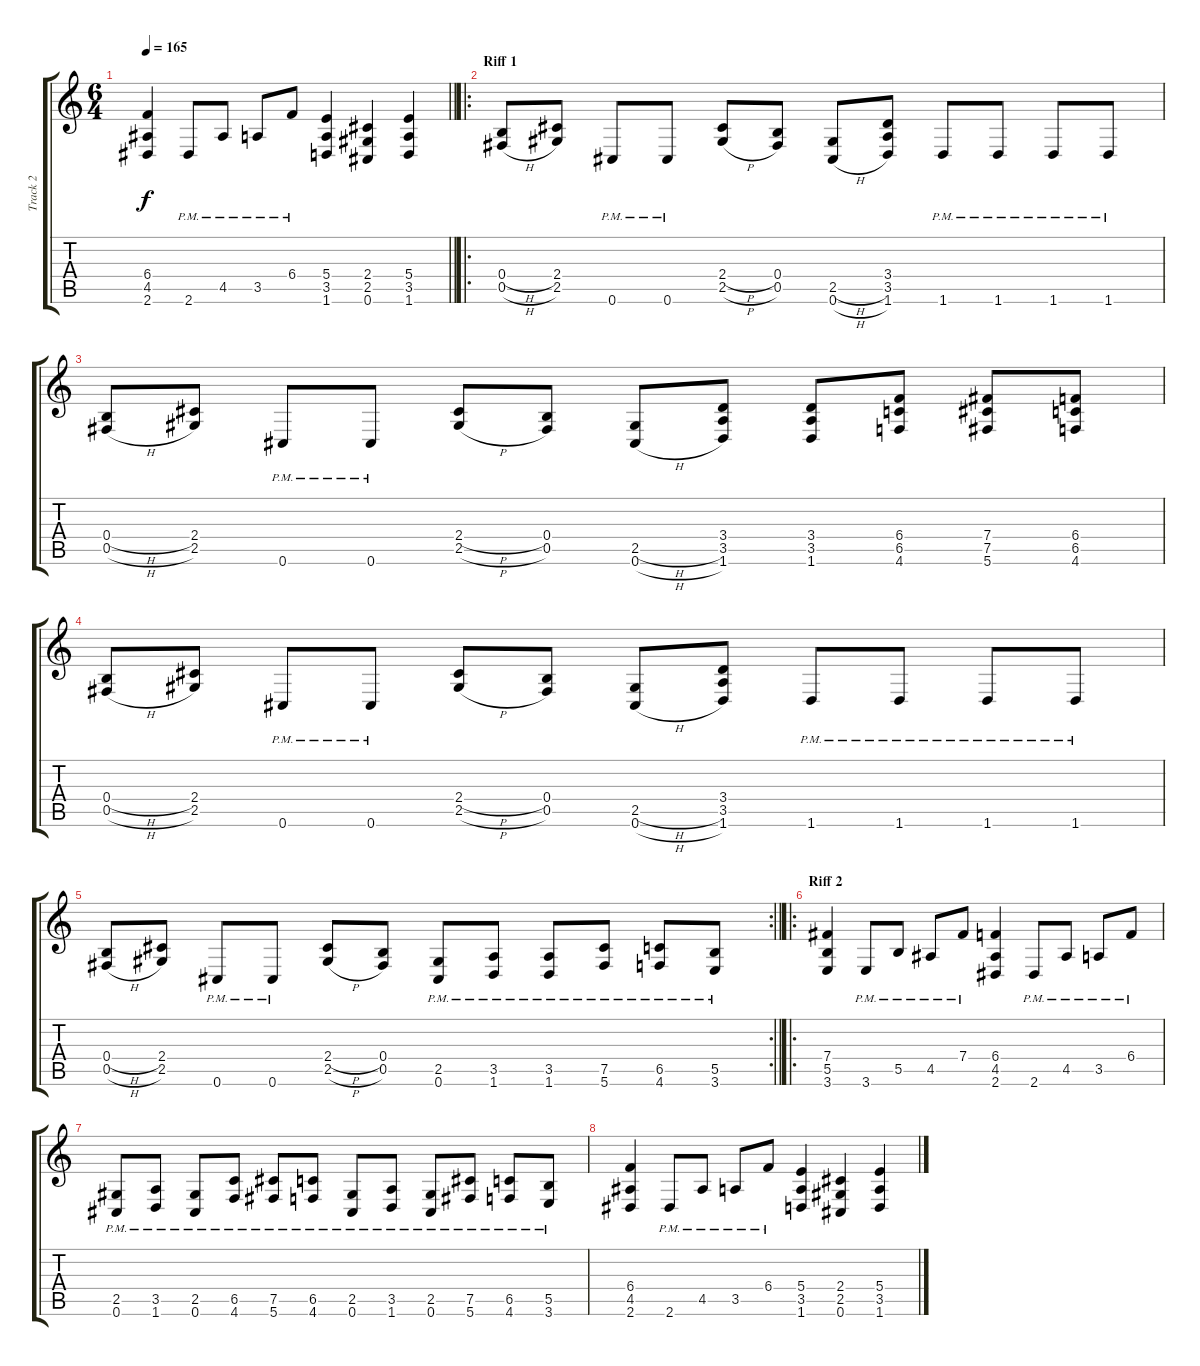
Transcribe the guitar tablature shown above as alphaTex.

\track ("Track 2" "Track 2") {instrument distortionguitar}
\staff {score tabs}
\tuning (Db4 Ab3 E3 B2 Gb2 Db2) {hide}
\ts (6 4)
\tempo 165
\clef g2
\barLineRight lightlight
\ks c
(6.4 4.5 2.6).4{dy f} 2.6{pm}.8 4.5{pm}.8 3.5{pm}.8 6.4{pm}.8 (5.4 3.5 1.6).4 (2.4 2.5 0.6).4 (5.4 3.5 1.6).4 |
\ro
\section ("" "Riff 1")
(0.4{h} 0.5{h}).8 (2.4 2.5).8 0.6{pm}.8 0.6{pm}.8 (2.4{h} 2.5{h}).8 (0.4 0.5).8 (2.5{h} 0.6{h}).8 (3.4 3.5 1.6).8 1.6{pm}.8 1.6{pm}.8 1.6{pm}.8 1.6{pm}.8 |
(0.4{h} 0.5{h}).8 (2.4 2.5).8 0.6{pm}.8 0.6{pm}.8 (2.4{h} 2.5{h}).8 (0.4 0.5).8 (2.5{h} 0.6{h}).8 (3.4 3.5 1.6).8 (3.4 3.5 1.6).8 (6.4 6.5 4.6).8 (7.4 7.5 5.6).8 (6.4 6.5 4.6).8 |
(0.4{h} 0.5{h}).8 (2.4 2.5).8 0.6{pm}.8 0.6{pm}.8 (2.4{h} 2.5{h}).8 (0.4 0.5).8 (2.5{h} 0.6{h}).8 (3.4 3.5 1.6).8 1.6{pm}.8 1.6{pm}.8 1.6{pm}.8 1.6{pm}.8 |
\rc 2
\barLineRight lightlight
(0.4{h} 0.5{h}).8 (2.4 2.5).8 0.6{pm}.8 0.6{pm}.8 (2.4{h} 2.5{h}).8 (0.4 0.5).8 (2.5{pm} 0.6{pm}).8 (3.5{pm} 1.6{pm}).8 (3.5{pm} 1.6{pm}).8 (7.5{pm} 5.6{pm}).8 (6.5{pm} 4.6{pm}).8 (5.5{pm} 3.6{pm}).8 |
\ro
\section ("" "Riff 2")
(7.4 5.5 3.6).4 3.6{pm}.8 5.5{pm}.8 4.5{pm}.8 7.4{pm}.8 (6.4 4.5 2.6).4 2.6{pm}.8 4.5{pm}.8 3.5{pm}.8 6.4{pm}.8 |
(2.5{pm} 0.6{pm}).8 (3.5{pm} 1.6{pm}).8 (2.5{pm} 0.6{pm}).8 (6.5{pm} 4.6{pm}).8 (7.5{pm} 5.6{pm}).8 (6.5{pm} 4.6{pm}).8 (2.5{pm} 0.6{pm}).8 (3.5{pm} 1.6{pm}).8 (2.5{pm} 0.6{pm}).8 (7.5{pm} 5.6{pm}).8 (6.5{pm} 4.6{pm}).8 (5.5{pm} 3.6{pm}).8 |
(6.4 4.5 2.6).4 2.6{pm}.8 4.5{pm}.8 3.5{pm}.8 6.4{pm}.8 (5.4 3.5 1.6).4 (2.4 2.5 0.6).4 (5.4 3.5 1.6).4
